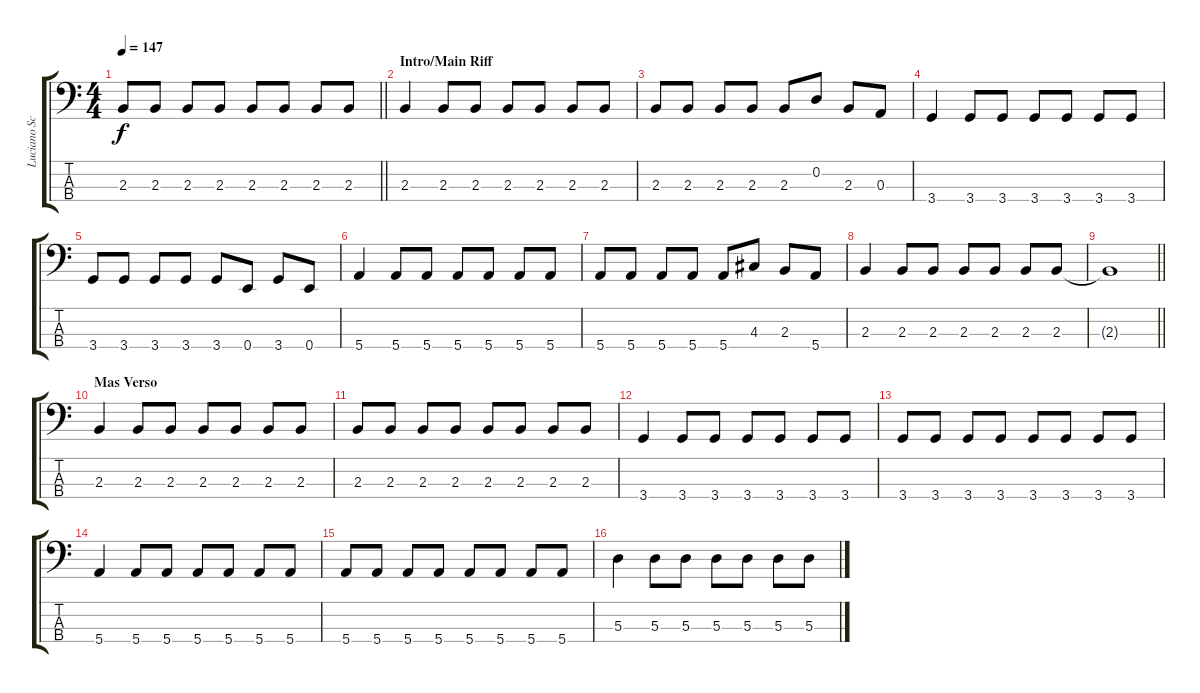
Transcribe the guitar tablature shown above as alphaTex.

\track ("Luciano Scaglione" "Luciano Sc") {instrument electricbasspick}
\staff {score tabs}
\tuning (G2 D2 A1 E1) {hide}
\ts (4 4)
\tempo 147
\clef f4
\barLineRight lightlight
\ks c
2.3.8{dy f} 2.3.8 2.3.8 2.3.8 2.3.8 2.3.8 2.3.8 2.3.8 |
\section ("" "Intro/Main Riff")
2.3.4 2.3.8 2.3.8 2.3.8 2.3.8 2.3.8 2.3.8 |
2.3.8 2.3.8 2.3.8 2.3.8 2.3.8 0.2.8 2.3.8 0.3.8 |
3.4.4 3.4.8 3.4.8 3.4.8 3.4.8 3.4.8 3.4.8 |
3.4.8 3.4.8 3.4.8 3.4.8 3.4.8 0.4.8 3.4.8 0.4.8 |
5.4.4 5.4.8 5.4.8 5.4.8 5.4.8 5.4.8 5.4.8 |
5.4.8 5.4.8 5.4.8 5.4.8 5.4.8 4.3.8 2.3.8 5.4.8 |
2.3.4 2.3.8 2.3.8 2.3.8 2.3.8 2.3.8 2.3.8 |
\barLineRight lightlight
2.3{t}.1 |
\section ("" "Mas Verso")
2.3.4 2.3.8 2.3.8 2.3.8 2.3.8 2.3.8 2.3.8 |
2.3.8 2.3.8 2.3.8 2.3.8 2.3.8 2.3.8 2.3.8 2.3.8 |
3.4.4 3.4.8 3.4.8 3.4.8 3.4.8 3.4.8 3.4.8 |
3.4.8 3.4.8 3.4.8 3.4.8 3.4.8 3.4.8 3.4.8 3.4.8 |
5.4.4 5.4.8 5.4.8 5.4.8 5.4.8 5.4.8 5.4.8 |
5.4.8 5.4.8 5.4.8 5.4.8 5.4.8 5.4.8 5.4.8 5.4.8 |
5.3.4 5.3.8 5.3.8 5.3.8 5.3.8 5.3.8 5.3.8
